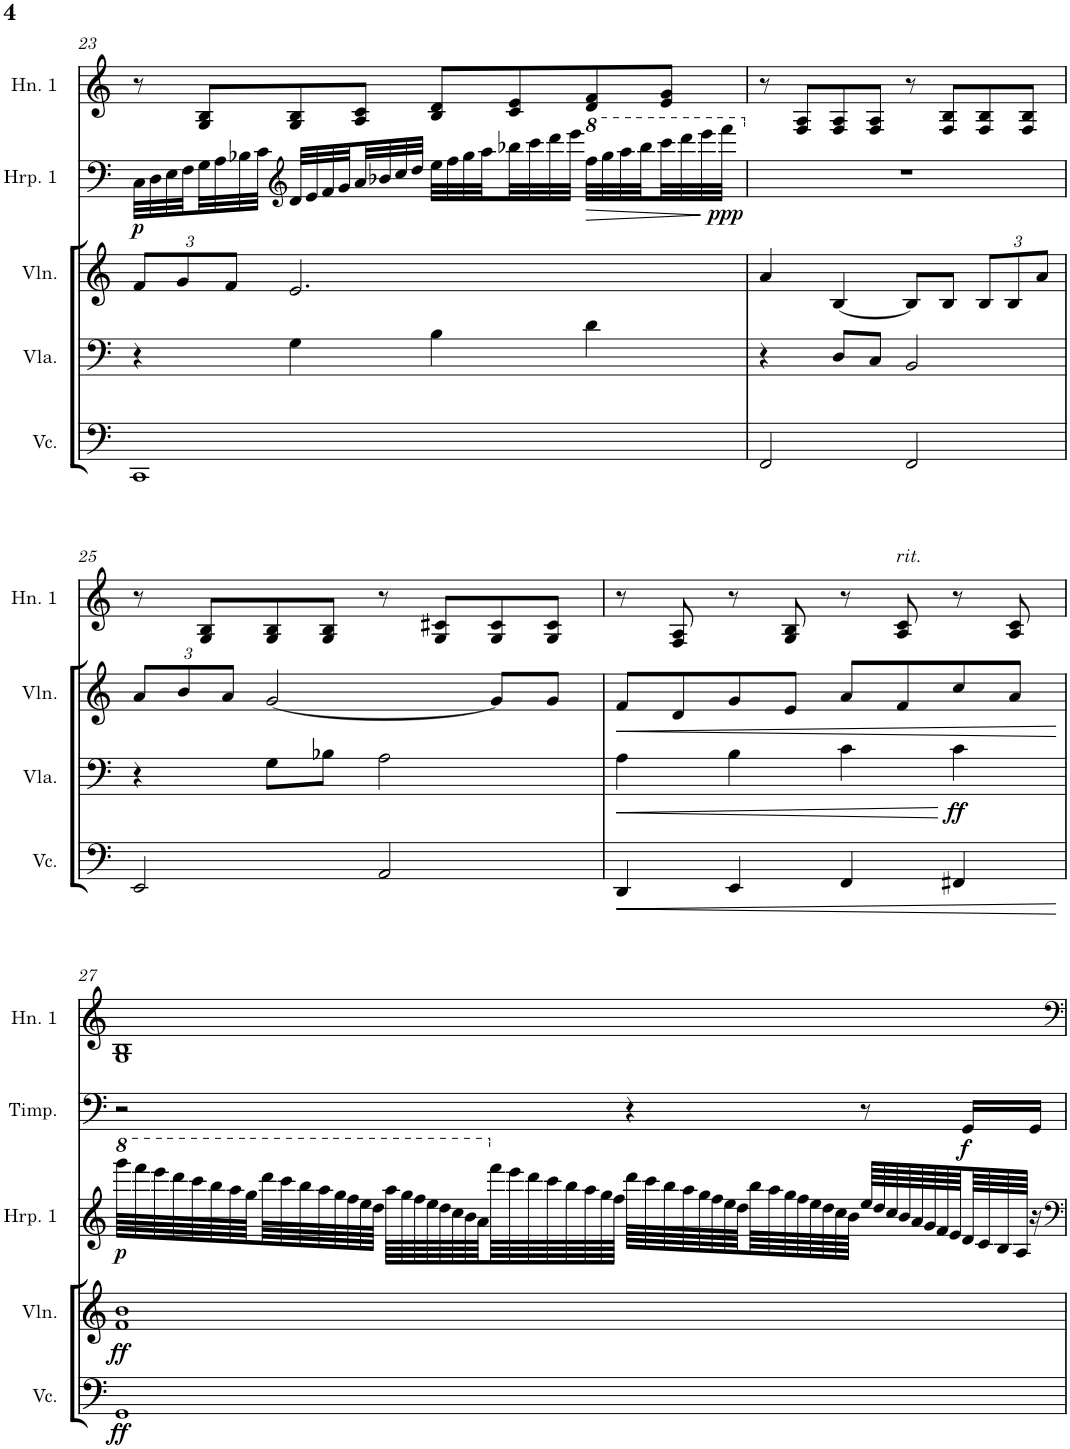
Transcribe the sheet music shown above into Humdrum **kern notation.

**kern	**dynam	**kern	**dynam	**kern	**dynam	**kern	**dynam	**kern	**dynam	**kern	**dynam	**kern	**kern
*part8	*part8	*part7	*part7	*part6	*part6	*part5	*part5	*part4	*part4	*part3	*part3	*part2	*part1
*staff8	*staff8	*staff7	*staff7	*staff6	*staff6	*staff5	*staff5	*staff4	*staff4	*staff3	*staff3	*staff2	*staff1
*I"Violoncello	*	*I"Viola	*	*I"Violin	*	*I"Violin	*	*I"Harp 1	*	*I"Timpani	*	*I"Horn 1	*I"Ocarina
*I'Vc.	*	*I'Vla.	*	*I'Vln	*	*I'Vln.	*	*I'Hrp. 1	*	*I'Timp.	*	*I'Hn. 1	*I'Oc.
!!LO:PB:g=z
*clefF4	*	*clefF4	*	*clefG2	*	*clefG2	*	*clefF4	*	*clefF4	*	*clefG2	*clefG2
*	*	*	*	*	*	*	*	*	*	*	*	*Trd4c7	*
*k[]	*	*k[]	*	*k[]	*	*k[]	*	*k[]	*	*k[]	*	*k[]	*k[]
*M4/4	*	*M4/4	*	*M4/4	*	*M4/4	*	*M4/4	*	*M4/4	*	*M4/4	*M4/4
*met(c)	*	*met(c)	*	*met(c)	*	*met(c)	*	*met(c)	*	*met(c)	*	*met(c)	*met(c)
*	*	*	*	*Xbrackettup	*	*Xbrackettup	*	*	*	*	*	*	*
=23	=23	=23	=23	=23	=23	=23	=23	=23	=23	=23	=23	=23	=23
!	!	!	!	!	!	!	!	!	!LO:DY:b	!	!	!	!
1CC	.	4r	.	24.f/KL]	.	12f/L	.	32C\LLL	p	1r	.	8r	1r
.	.	.	.	.	.	.	.	32D\	.	.	.	.	.
.	.	.	.	12f/	.	.	.	32E\	.	.	.	.	.
.	.	.	.	.	.	12g/	.	.	.	.	.	.	.
.	.	.	.	.	.	.	.	32F\	.	.	.	.	.
.	.	.	.	.	.	.	.	32G\	.	.	.	8G/ 8B/L	.
.	.	.	.	12g/	.	.	.	.	.	.	.	.	.
.	.	.	.	.	.	.	.	32A\	.	.	.	.	.
.	.	.	.	.	.	12f/J	.	.	.	.	.	.	.
.	.	.	.	.	.	.	.	32B-X\	.	.	.	.	.
.	.	.	.	.	.	.	.	32c\JJJ	.	.	.	.	.
.	.	.	.	[48f/Jkk	.	.	.	.	.	.	.	.	.
*	*	*	*	*	*	*	*	*clefG2	*	*	*	*	*
.	.	4G\	.	24.f/LL]	.	2.e/	.	32d/LLL	.	.	.	8G/ 8B/	.
.	.	.	.	.	.	.	.	32e/	.	.	.	.	.
.	.	.	.	[48e/JJk	.	.	.	32f/	.	.	.	.	.
.	.	.	.	6e_	.	.	.	.	.	.	.	.	.
.	.	.	.	.	.	.	.	32g/	.	.	.	.	.
.	.	.	.	.	.	.	.	32a/	.	.	.	8A/ 8c/J	.
.	.	.	.	.	.	.	.	32b-X/	.	.	.	.	.
.	.	.	.	.	.	.	.	32cc/	.	.	.	.	.
.	.	.	.	.	.	.	.	32dd/JJJ	.	.	.	.	.
.	.	4B\	.	2e_	.	.	.	32ee\LLL	.	.	.	8B/ 8d/L	.
.	.	.	.	.	.	.	.	32ff\	.	.	.	.	.
.	.	.	.	.	.	.	.	32gg\	.	.	.	.	.
.	.	.	.	.	.	.	.	32aa\	.	.	.	.	.
.	.	.	.	.	.	.	.	32bb-X\	.	.	.	8c/ 8e/	.
.	.	.	.	.	.	.	.	32ccc\	.	.	.	.	.
.	.	.	.	.	.	.	.	32ddd\	.	.	.	.	.
.	.	.	.	.	.	.	.	32eee\JJJ	.	.	.	.	.
!	!	!	!	!	!	!	!	!	!LO:HP:b	!	!	!	!
.	.	4d\	.	.	.	.	.	32fff\LLL	>	.	.	8d/ 8f/	.
*	*	*	*	*	*	*	*	*8va	*	*	*	*	*
.	.	.	.	.	.	.	.	32ggg\	.	.	.	.	.
.	.	.	.	.	.	.	.	32aaa\	.	.	.	.	.
.	.	.	.	.	.	.	.	32bbb-\	.	.	.	.	.
.	.	.	.	.	.	.	.	32cccc\	.	.	.	8e/ 8g/J	.
.	.	.	.	.	.	.	.	32dddd\	.	.	.	.	.
.	.	.	.	.	.	.	.	32eeee\	.	.	.	.	.
!	!	!	!	!	!	!	!	!	!LO:DY:n=1:b	!	!	!	!
.	.	.	.	.	.	.	.	32ffff\JJJ	] ppp	.	.	.	.
=24	=24	=24	=24	=24	=24	=24	=24	=24	=24	=24	=24	=24	=24
*	*	*	*	*	*	*	*	*X8va	*	*	*	*	*
2FF/	.	4r	.	16e]	.	4a/	.	1r	.	1r	.	8r	1r
.	.	.	.	4a	.	.	.	.	.	.	.	.	.
.	.	.	.	.	.	.	.	.	.	.	.	8F/ 8A/L	.
.	.	8D/L	.	.	.	[4B/	.	.	.	.	.	8F/ 8A/	.
.	.	.	.	[4B	.	.	.	.	.	.	.	.	.
.	.	8C/J	.	.	.	.	.	.	.	.	.	8F/ 8A/J	.
2FF/	.	2BB/	.	.	.	8B/L]	.	.	.	.	.	8r	.
.	.	.	.	8B/L]	.	.	.	.	.	.	.	.	.
.	.	.	.	.	.	8B/J	.	.	.	.	.	8F/ 8B/L	.
.	.	.	.	8B/J	.	.	.	.	.	.	.	.	.
.	.	.	.	.	.	12B/L	.	.	.	.	.	8F/ 8B/	.
.	.	.	.	[24.B/KL	.	.	.	.	.	.	.	.	.
.	.	.	.	.	.	12B/	.	.	.	.	.	.	.
.	.	.	.	48B/KK]	.	.	.	.	.	.	.	8F/ 8B/J	.
.	.	.	.	12B/	.	.	.	.	.	.	.	.	.
.	.	.	.	.	.	12a/J	.	.	.	.	.	.	.
.	.	.	.	[48a/Jkk	.	.	.	.	.	.	.	.	.
!!LO:LB:g=z
=25	=25	=25	=25	=25	=25	=25	=25	=25	=25	=25	=25	=25	=25
2EE/	.	4r	.	24.a/KL]	.	12a/L	.	1r	.	1r	.	8r	1r
.	.	.	.	12a/	.	.	.	.	.	.	.	.	.
.	.	.	.	.	.	12b/	.	.	.	.	.	.	.
.	.	.	.	.	.	.	.	.	.	.	.	8G/ 8B/L	.
.	.	.	.	12b/	.	.	.	.	.	.	.	.	.
.	.	.	.	.	.	12a/J	.	.	.	.	.	.	.
.	.	.	.	[48a/Jkk	.	.	.	.	.	.	.	.	.
.	.	8G\L	.	24.a/LL]	.	[2g/	.	.	.	.	.	8G/ 8B/	.
.	.	.	.	[48g/JJk	.	.	.	.	.	.	.	.	.
.	.	.	.	6g_	.	.	.	.	.	.	.	.	.
.	.	8B-X\J	.	.	.	.	.	.	.	.	.	8G/ 8B/J	.
2AA/	.	2A\	.	4g_	.	.	.	.	.	.	.	8r	.
.	.	.	.	.	.	.	.	.	.	.	.	8G/ 8c#X/L	.
.	.	.	.	16g/KL]	.	8g/L]	.	.	.	.	.	8G/ 8c#/	.
.	.	.	.	8g/	.	.	.	.	.	.	.	.	.
.	.	.	.	.	.	8g/J	.	.	.	.	.	8G/ 8c#/J	.
.	.	.	.	[16g/Jk	.	.	.	.	.	.	.	.	.
=26	=26	=26	=26	=26	=26	=26	=26	=26	=26	=26	=26	=26	=26
!	!	!	!	!	!	!	!LO:HP:b	!	!	!	!	!	!
*	*	*	*	*	*	*	*	*	*	*	*	*	*^
4DD/	.	4A\	.	16g/KL]	.	8f/L	<	1r	.	1r	.	8r	1r	2ryy
!	!	!	!	!	!LO:HP:b	!	!	!	!	!	!	!	!	!
.	.	.	.	8f/	<	.	.	.	.	.	.	.	.	.
.	.	.	.	.	.	8d/	.	.	.	.	.	8F/ 8A/	.	.
.	.	.	.	8d/J	.	.	.	.	.	.	.	.	.	.
4EE/	.	4B\	.	.	.	8g/	.	.	.	.	.	8r	.	.
.	.	.	.	8g/L	.	.	.	.	.	.	.	.	.	.
.	.	.	.	.	.	8e/J	.	.	.	.	.	8G/ 8B/	.	.
.	.	.	.	8e/J	.	.	.	.	.	.	.	.	.	.
4FF/	.	4c\	.	.	.	8a/L	.	.	.	.	.	8r	.	8ryy
.	.	.	.	8a/L	.	.	.	.	.	.	.	.	.	.
!	!	!	!	!	!	!	!	!	!	!	!	!	!	!LO:TX:a:i:t=rit.
.	.	.	.	.	.	8f/	.	.	.	.	.	8A/ 8c/	.	4.ryy
.	.	.	.	8f/J	.	.	.	.	.	.	.	.	.	.
!	!	!	!LO:DY:b	!	!	!	!	!	!	!	!	!	!	!
4FF#X/	.	4c\	ff	.	.	8cc/	.	.	.	.	.	8r	.	.
.	.	.	.	8cc\L	.	.	.	.	.	.	.	.	.	.
.	.	.	.	.	.	8a/J	.	.	.	.	.	8A/ 8c/	.	.
.	.	.	.	[16a\Jk	.	.	.	.	.	.	.	.	.	.
.	.	.	.	.	.	.	[	.	.	.	.	.	.	.
*	*	*	*	*	*	*	*	*	*	*	*	*	*v	*v
!!LO:LB:g=z
=27	=27	=27	=27	=27	=27	=27	=27	=27	=27	=27	=27	=27	=27
*	*	*	*	*	*	*	*	*8va	*	*	*	*	*
*	*	*	*	*	*	*	*	*	*	*	*	*	*^
!	!LO:DY:b	!	!	!	!	!	!LO:DY:b	!	!LO:DY:b	!	!	!	!	!
*	*	*	*	*	*	*	*	*	*	*	*	*	*v	*v
1GG	ff	1r	.	16a]	.	1f 1b	ff	64gggg\LLLL	p	2r	.	1G 1B	1r
.	.	.	.	.	.	.	.	64ffff\	.	.	.	.	.
.	.	.	.	.	.	.	.	64eeee\	.	.	.	.	.
.	.	.	.	.	.	.	.	64dddd\	.	.	.	.	.
!	!	!	!	!	!LO:DY:n=1:b	!	!	!	!	!	!	!	!
.	.	.	.	2...b	[ mf	.	.	64cccc\	.	.	.	.	.
.	.	.	.	.	.	.	.	64bbb\	.	.	.	.	.
.	.	.	.	.	.	.	.	64aaa\	.	.	.	.	.
.	.	.	.	.	.	.	.	64ggg\JJJ	.	.	.	.	.
.	.	.	.	.	.	.	.	64dddd\LLL	.	.	.	.	.
.	.	.	.	.	.	.	.	64cccc\	.	.	.	.	.
.	.	.	.	.	.	.	.	64bbb\	.	.	.	.	.
.	.	.	.	.	.	.	.	64aaa\	.	.	.	.	.
.	.	.	.	.	.	.	.	64ggg\	.	.	.	.	.
.	.	.	.	.	.	.	.	64fff\	.	.	.	.	.
.	.	.	.	.	.	.	.	64eee\	.	.	.	.	.
.	.	.	.	.	.	.	.	64ddd\JJJJ	.	.	.	.	.
.	.	.	.	.	.	.	.	64aaa\LLLL	.	.	.	.	.
.	.	.	.	.	.	.	.	64ggg\	.	.	.	.	.
.	.	.	.	.	.	.	.	64fff\	.	.	.	.	.
.	.	.	.	.	.	.	.	64eee\	.	.	.	.	.
.	.	.	.	.	.	.	.	64ddd\	.	.	.	.	.
.	.	.	.	.	.	.	.	64ccc\	.	.	.	.	.
.	.	.	.	.	.	.	.	64bb\	.	.	.	.	.
.	.	.	.	.	.	.	.	64aa\JJJ	.	.	.	.	.
*	*	*	*	*	*	*	*	*X8va	*	*	*	*	*
.	.	.	.	.	.	.	.	64fff\LLL	.	.	.	.	.
.	.	.	.	.	.	.	.	64eee\	.	.	.	.	.
.	.	.	.	.	.	.	.	64ddd\	.	.	.	.	.
.	.	.	.	.	.	.	.	64ccc\	.	.	.	.	.
.	.	.	.	.	.	.	.	64bb\	.	.	.	.	.
.	.	.	.	.	.	.	.	64aa\	.	.	.	.	.
.	.	.	.	.	.	.	.	64gg\	.	.	.	.	.
.	.	.	.	.	.	.	.	64ff\JJJJ	.	.	.	.	.
.	.	.	.	.	.	.	.	64ddd\LLLL	.	4r	.	.	.
.	.	.	.	.	.	.	.	64ccc\	.	.	.	.	.
.	.	.	.	.	.	.	.	64bb\	.	.	.	.	.
.	.	.	.	.	.	.	.	64aa\	.	.	.	.	.
.	.	.	.	.	.	.	.	64gg\	.	.	.	.	.
.	.	.	.	.	.	.	.	64ff\	.	.	.	.	.
.	.	.	.	.	.	.	.	64ee\	.	.	.	.	.
.	.	.	.	.	.	.	.	64dd\JJJ	.	.	.	.	.
.	.	.	.	.	.	.	.	64bb\LLL	.	.	.	.	.
.	.	.	.	.	.	.	.	64aa\	.	.	.	.	.
.	.	.	.	.	.	.	.	64gg\	.	.	.	.	.
.	.	.	.	.	.	.	.	64ff\	.	.	.	.	.
.	.	.	.	.	.	.	.	64ee\	.	.	.	.	.
.	.	.	.	.	.	.	.	64dd\	.	.	.	.	.
.	.	.	.	.	.	.	.	64cc\	.	.	.	.	.
.	.	.	.	.	.	.	.	64b\JJJJ	.	.	.	.	.
.	.	.	.	.	.	.	.	64ee/LLLL	.	8r	.	.	.
.	.	.	.	.	.	.	.	64dd/	.	.	.	.	.
.	.	.	.	.	.	.	.	64cc/	.	.	.	.	.
.	.	.	.	.	.	.	.	64b/	.	.	.	.	.
.	.	.	.	.	.	.	.	64a/	.	.	.	.	.
.	.	.	.	.	.	.	.	64g/	.	.	.	.	.
.	.	.	.	.	.	.	.	64f/	.	.	.	.	.
.	.	.	.	.	.	.	.	64e/JJJ	.	.	.	.	.
!	!	!	!	!	!	!	!	!	!	!	!LO:DY:b	!	!
.	.	.	.	.	.	.	.	64d/LLL	.	16GG/LL	f	.	.
.	.	.	.	.	.	.	.	64c/	.	.	.	.	.
.	.	.	.	.	.	.	.	64B/	.	.	.	.	.
.	.	.	.	.	.	.	.	64A/JJJJ	.	.	.	.	.
.	.	.	.	.	.	.	.	16r	.	16GG/JJ	.	.	.
=	=	=	=	=	=	=	=	=	=	=	=	=	=
*-	*-	*-	*-	*-	*-	*-	*-	*-	*-	*-	*-	*-	*-
